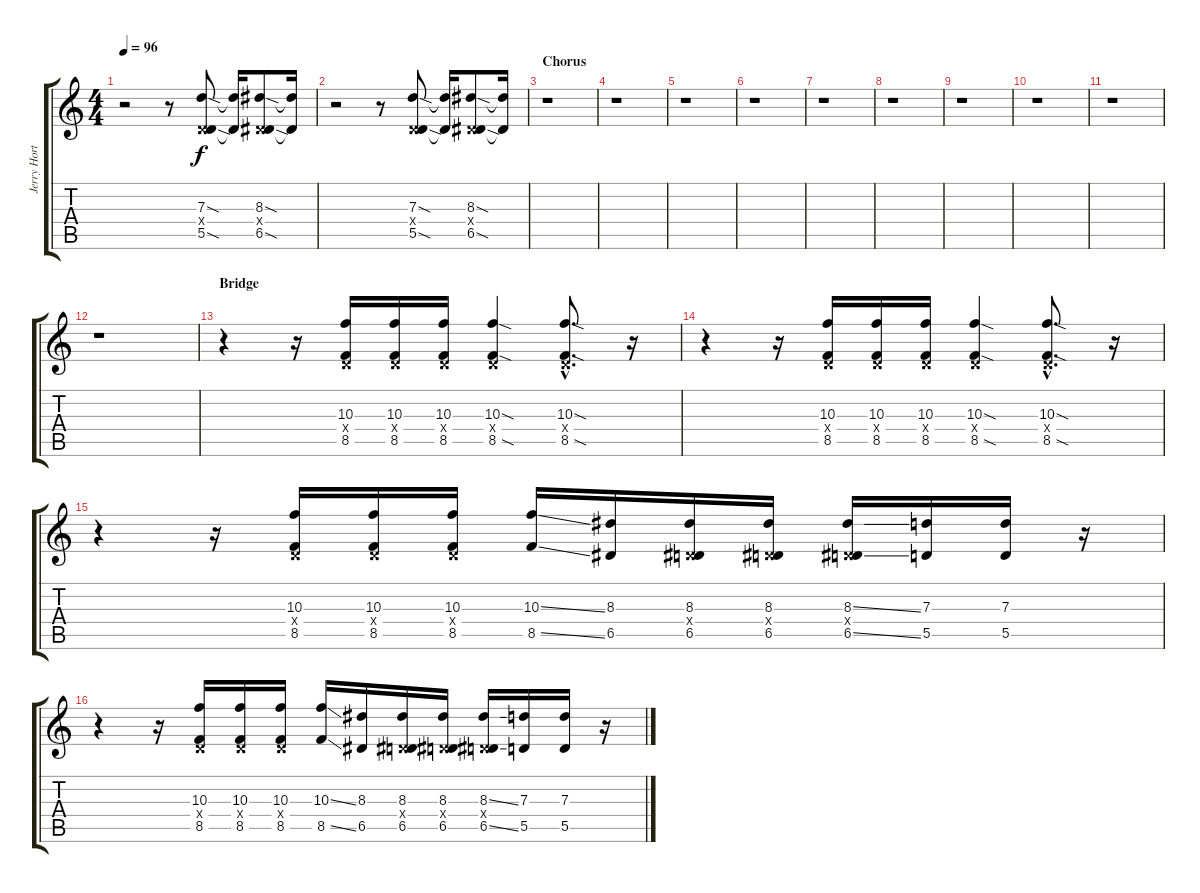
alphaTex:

\track ("Jerry Horton" "Jerry Hort") {instrument distortionguitar}
\staff {score tabs}
\tuning (E4 B3 G3 D3 A2 D2) {hide}
\ts (4 4)
\tempo 96
\clef g2
\ks c
r.2{dy f} r.8 (7.3{sod} 0.4{x} 5.5{sod}).8 (7.3{t} 5.5{t}).16 (8.3{sod} 0.4{x} 6.5{sod}).8 (8.3{t} 6.5{t}).16 |
r.2 r.8 (7.3{sod} 0.4{x} 5.5{sod}).8 (7.3{t} 5.5{t}).16 (8.3{sod} 0.4{x} 6.5{sod}).8 (8.3{t} 6.5{t}).16 |
\section ("" "Chorus")
r.1 |
r.1 |
r.1 |
r.1 |
r.1 |
r.1 |
r.1 |
r.1 |
r.1 |
r.1 |
\section ("" "Bridge")
r.4 r.16 (10.3 0.4{x} 8.5).16 (10.3 0.4{x} 8.5).16 (10.3 0.4{x} 8.5).16 (10.3{sod} 0.4{x} 8.5{sod}).4 (10.3{sod hac} 0.4{hac x} 8.5{sod hac}).8{d} r.16 |
r.4 r.16 (10.3 0.4{x} 8.5).16 (10.3 0.4{x} 8.5).16 (10.3 0.4{x} 8.5).16 (10.3{sod} 0.4{x} 8.5{sod}).4 (10.3{sod hac} 0.4{hac x} 8.5{sod hac}).8{d} r.16 |
r.4 r.16 (10.3 0.4{x} 8.5).16 (10.3 0.4{x} 8.5).16 (10.3 0.4{x} 8.5).16 (10.3{ss} 8.5{ss}).16 (8.3 6.5).16 (8.3 0.4{x} 6.5).16 (8.3 0.4{x} 6.5).16 (8.3{ss} 0.4{x} 6.5{ss}).16 (7.3 5.5).16 (7.3 5.5).16 r.16 |
r.4 r.16 (10.3 0.4{x} 8.5).16 (10.3 0.4{x} 8.5).16 (10.3 0.4{x} 8.5).16 (10.3{ss} 8.5{ss}).16 (8.3 6.5).16 (8.3 0.4{x} 6.5).16 (8.3 0.4{x} 6.5).16 (8.3{ss} 0.4{x} 6.5{ss}).16 (7.3 5.5).16 (7.3 5.5).16 r.16
